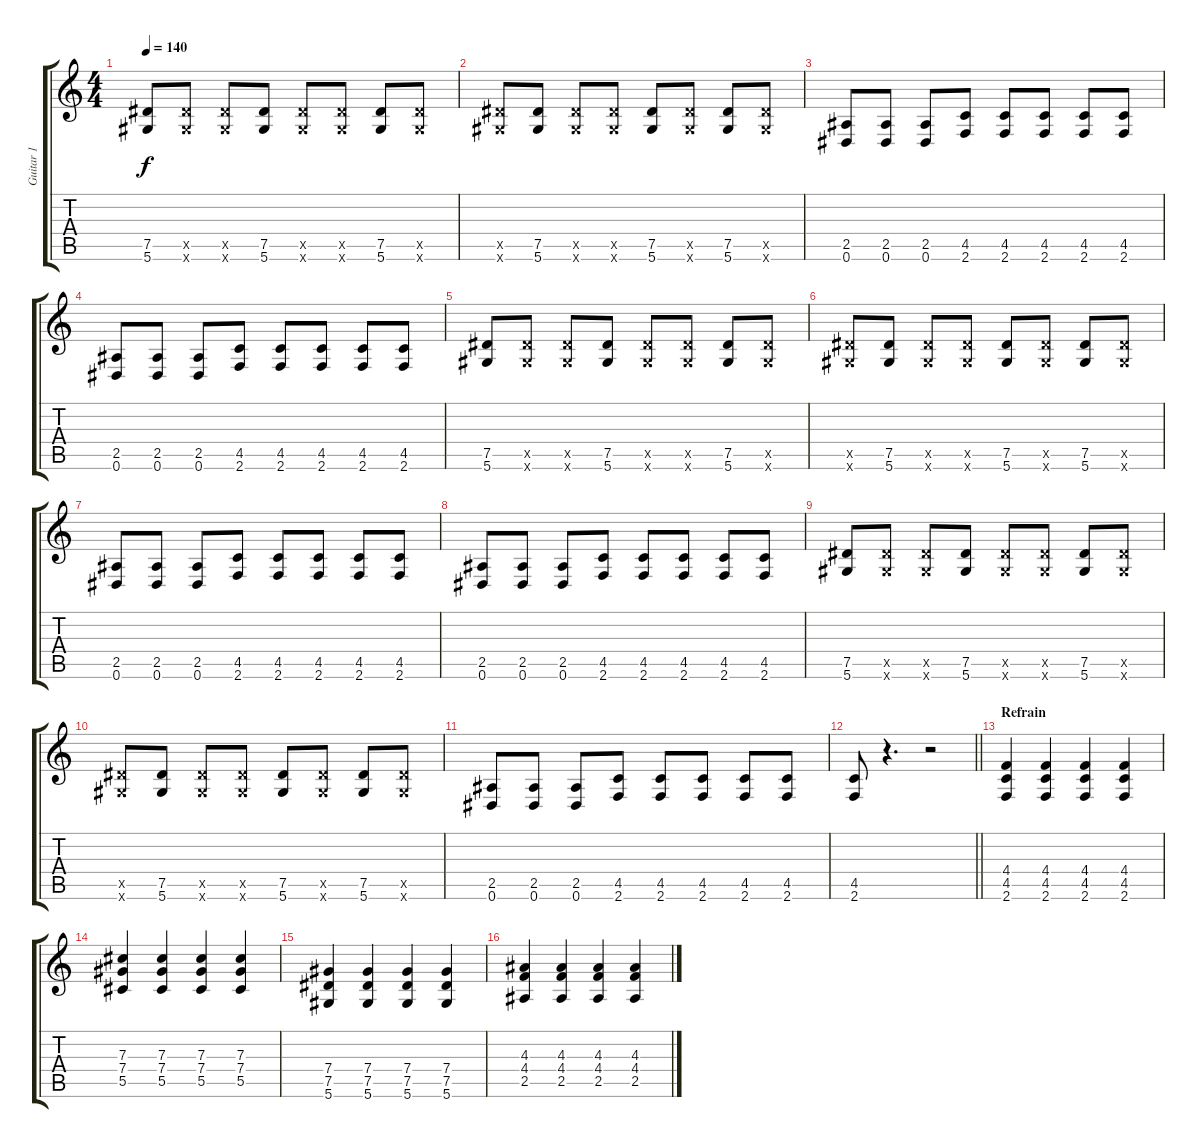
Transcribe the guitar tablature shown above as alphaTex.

\track ("Guitar 1" "Guitar 1") {instrument distortionguitar}
\staff {score tabs}
\tuning (Eb4 Bb3 Gb3 Db3 Ab2 Eb2) {hide}
\ts (4 4)
\tempo 140
\clef g2
\ks c
(7.5 5.6).8{dy f} (7.5{x} 5.6{x}).8 (7.5{x} 5.6{x}).8 (7.5 5.6).8 (7.5{x} 5.6{x}).8 (7.5{x} 5.6{x}).8 (7.5 5.6).8 (7.5{x} 5.6{x}).8 |
(7.5{x} 5.6{x}).8 (7.5 5.6).8 (7.5{x} 5.6{x}).8 (7.5{x} 5.6{x}).8 (7.5 5.6).8 (7.5{x} 5.6{x}).8 (7.5 5.6).8 (7.5{x} 5.6{x}).8 |
(2.5 0.6).8 (2.5 0.6).8 (2.5 0.6).8 (4.5 2.6).8 (4.5 2.6).8 (4.5 2.6).8 (4.5 2.6).8 (4.5 2.6).8 |
(2.5 0.6).8 (2.5 0.6).8 (2.5 0.6).8 (4.5 2.6).8 (4.5 2.6).8 (4.5 2.6).8 (4.5 2.6).8 (4.5 2.6).8 |
(7.5 5.6).8 (7.5{x} 5.6{x}).8 (7.5{x} 5.6{x}).8 (7.5 5.6).8 (7.5{x} 5.6{x}).8 (7.5{x} 5.6{x}).8 (7.5 5.6).8 (7.5{x} 5.6{x}).8 |
(7.5{x} 5.6{x}).8 (7.5 5.6).8 (7.5{x} 5.6{x}).8 (7.5{x} 5.6{x}).8 (7.5 5.6).8 (7.5{x} 5.6{x}).8 (7.5 5.6).8 (7.5{x} 5.6{x}).8 |
(2.5 0.6).8 (2.5 0.6).8 (2.5 0.6).8 (4.5 2.6).8 (4.5 2.6).8 (4.5 2.6).8 (4.5 2.6).8 (4.5 2.6).8 |
(2.5 0.6).8 (2.5 0.6).8 (2.5 0.6).8 (4.5 2.6).8 (4.5 2.6).8 (4.5 2.6).8 (4.5 2.6).8 (4.5 2.6).8 |
(7.5 5.6).8 (7.5{x} 5.6{x}).8 (7.5{x} 5.6{x}).8 (7.5 5.6).8 (7.5{x} 5.6{x}).8 (7.5{x} 5.6{x}).8 (7.5 5.6).8 (7.5{x} 5.6{x}).8 |
(7.5{x} 5.6{x}).8 (7.5 5.6).8 (7.5{x} 5.6{x}).8 (7.5{x} 5.6{x}).8 (7.5 5.6).8 (7.5{x} 5.6{x}).8 (7.5 5.6).8 (7.5{x} 5.6{x}).8 |
(2.5 0.6).8 (2.5 0.6).8 (2.5 0.6).8 (4.5 2.6).8 (4.5 2.6).8 (4.5 2.6).8 (4.5 2.6).8 (4.5 2.6).8 |
\barLineRight lightlight
(4.5 2.6).8 r.4{d} r.2 |
\section ("" "Refrain")
(4.4 4.5 2.6).4 (4.4 4.5 2.6).4 (4.4 4.5 2.6).4 (4.4 4.5 2.6).4 |
(7.3 7.4 5.5).4 (7.3 7.4 5.5).4 (7.3 7.4 5.5).4 (7.3 7.4 5.5).4 |
(7.4 7.5 5.6).4 (7.4 7.5 5.6).4 (7.4 7.5 5.6).4 (7.4 7.5 5.6).4 |
(4.3 4.4 2.5).4 (4.3 4.4 2.5).4 (4.3 4.4 2.5).4 (4.3 4.4 2.5).4
